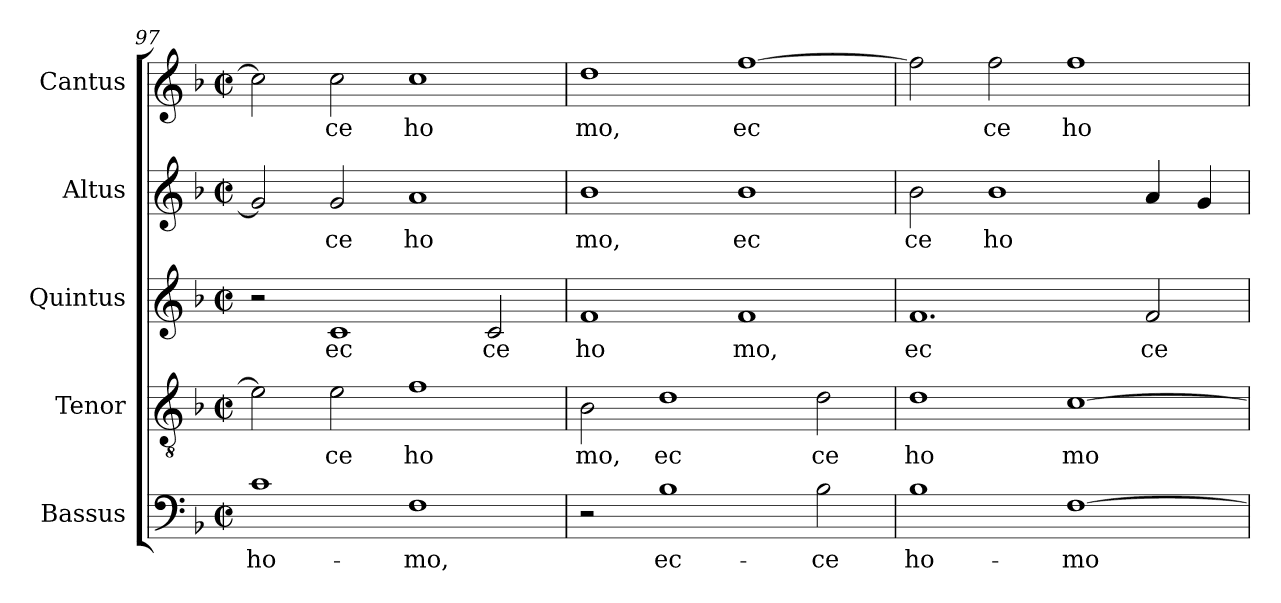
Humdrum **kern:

**kern	**text	**kern	**text	**kern	**text	**kern	**text	**kern	**text
*part5	*part5	*part4	*part4	*part3	*part3	*part2	*part2	*part1	*part1
*staff5	*staff5	*staff4	*staff4	*staff3	*staff3	*staff2	*staff2	*staff1	*staff1
*I"Bassus	*	*I"Tenor	*	*I"Quintus	*	*I"Altus	*	*I"Cantus	*
!!LO:LB:g=z
*clefF4	*	*clefGv2	*	*clefG2	*	*clefG2	*	*clefG2	*
*k[b-]	*	*k[b-]	*	*k[b-]	*	*k[b-]	*	*k[b-]	*
*F:	*	*F:	*	*F:	*	*F:	*	*F:	*
*M2/2	*	*M2/2	*	*M2/2	*	*M2/2	*	*M2/2	*
*met(c|)	*	*met(c|)	*	*met(c|)	*	*met(c|)	*	*met(c|)	*
=97	=97	=97	=97	=97	=97	=97	=97	=97	=97
!	!LO:LY:b:cj	!	!LO:LY:b:cj	!	!	!	!LO:LY:b:cj	!	!LO:LY:b:cj
1c	ho-	2e\]	.	2r	.	2g/]	--	2cc\]	.
!	!	!	!LO:LY:b:cj	!	!LO:LY:b:cj	!	!LO:LY:b:cj	!	!LO:LY:b:cj
.	.	2e\	ce	1c	ec	2g/	-ce	2cc\	ce
!	!LO:LY:b:cj	!	!LO:LY:b:cj	!	!	!	!LO:LY:b:cj	!	!LO:LY:b:cj
1F	-mo,	1f	ho	.	.	1a	ho	1cc	ho
!	!	!	!	!	!LO:LY:b:cj	!	!	!	!
.	.	.	.	2c/	ce	.	.	.	.
=98	=98	=98	=98	=98	=98	=98	=98	=98	=98
!	!	!	!LO:LY:b:cj	!	!LO:LY:b:cj	!	!LO:LY:b:cj	!	!LO:LY:b:cj
2r	.	2B-\	mo,	1f	ho	1b-	mo,	1dd	mo,
!	!LO:LY:b:cj	!	!LO:LY:b:cj	!	!	!	!	!	!
1B-	ec-	1d	ec	.	.	.	.	.	.
!	!	!	!	!	!LO:LY:b:cj	!	!LO:LY:b:cj	!	!LO:LY:b:cj
.	.	.	.	1f	mo,	1b-	ec	[>1ff	ec
!	!LO:LY:b:cj	!	!LO:LY:b:cj	!	!	!	!	!	!
2B-\	-ce	2d\	ce	.	.	.	.	.	.
=99	=99	=99	=99	=99	=99	=99	=99	=99	=99
!	!LO:LY:b:cj	!	!LO:LY:b:cj	!	!LO:LY:b:cj	!	!LO:LY:b:cj	!	!LO:LY:b:cj
1B-	ho-	1d	ho	1.f	ec	2b-\	ce	2ff\]	.
!	!	!	!	!	!	!	!LO:LY:b:cj	!	!LO:LY:b:cj
.	.	.	.	.	.	1b-	ho	2ff\	ce
!	!LO:LY:b:cj	!	!LO:LY:b:cj	!	!	!	!	!	!LO:LY:b:cj
[>1F	-mo	[>1c	mo	.	.	.	.	1ff	ho
!	!	!	!	!	!LO:LY:b:cj	!	!LO:LY:b:cj	!	!
.	.	.	.	2f/	ce	4a/	.	.	.
!	!	!	!	!	!	!	!LO:LY:b:cj	!	!
.	.	.	.	.	.	4g/	.	.	.
=	=	=	=	=	=	=	=	=	=
*-	*-	*-	*-	*-	*-	*-	*-	*-	*-
